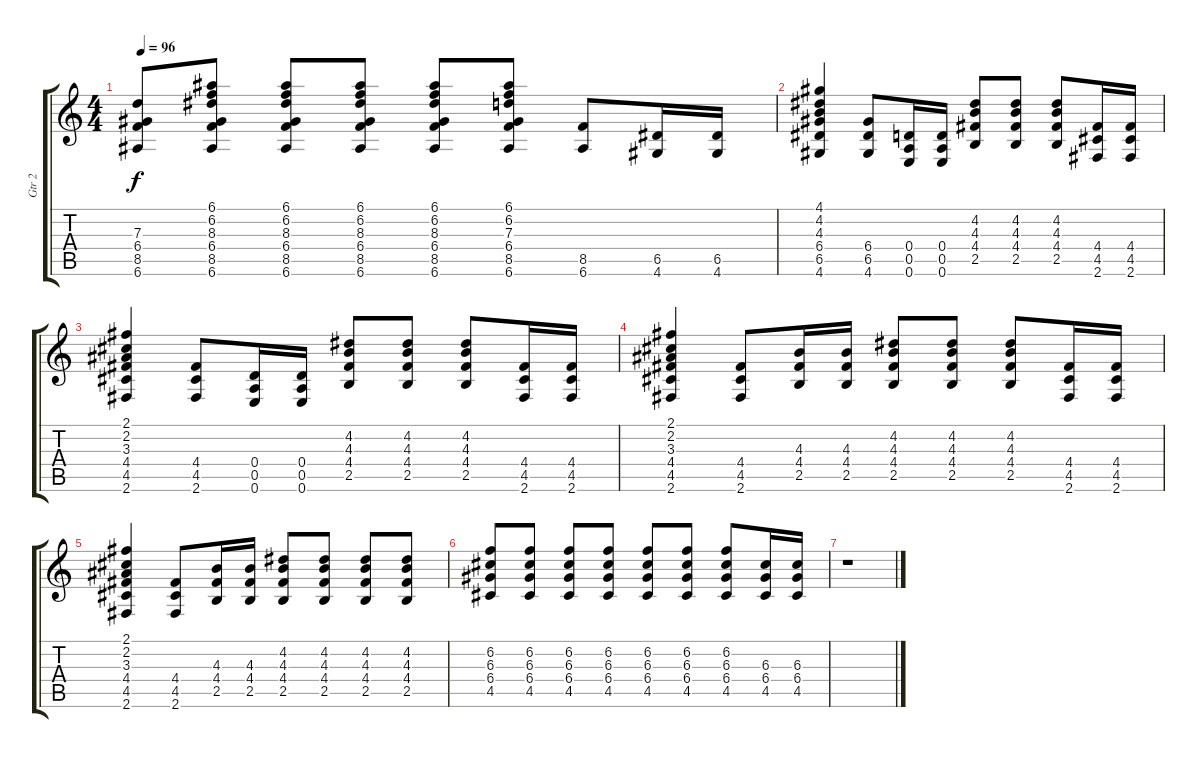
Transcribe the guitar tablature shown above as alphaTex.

\track ("Gtr 2" "Gtr 2") {instrument distortionguitar}
\staff {score tabs}
\tuning (E4 B3 G3 D3 A2 E2) {hide}
\ts (4 4)
\tempo 96
\clef g2
\ks c
(7.3 6.4 8.5 6.6).8{dy f} (6.1 6.2 8.3 6.4 8.5 6.6).8 (6.1 6.2 8.3 6.4 8.5 6.6).8 (6.1 6.2 8.3 6.4 8.5 6.6).8 (6.1 6.2 8.3 6.4 8.5 6.6).8 (6.1 6.2 7.3 6.4 8.5 6.6).8 (8.5 6.6).8 (6.5 4.6).16 (6.5 4.6).16 |
(4.1 4.2 4.3 6.4 6.5 4.6).4 (6.4 6.5 4.6).8 (0.4 0.5 0.6).16 (0.4 0.5 0.6).16 (4.2 4.3 4.4 2.5).8 (4.2 4.3 4.4 2.5).8 (4.2 4.3 4.4 2.5).8 (4.4 4.5 2.6).16 (4.4 4.5 2.6).16 |
(2.1 2.2 3.3 4.4 4.5 2.6).4 (4.4 4.5 2.6).8 (0.4 0.5 0.6).16 (0.4 0.5 0.6).16 (4.2 4.3 4.4 2.5).8 (4.2 4.3 4.4 2.5).8 (4.2 4.3 4.4 2.5).8 (4.4 4.5 2.6).16 (4.4 4.5 2.6).16 |
(2.1 2.2 3.3 4.4 4.5 2.6).4 (4.4 4.5 2.6).8 (4.3 4.4 2.5).16 (4.3 4.4 2.5).16 (4.2 4.3 4.4 2.5).8 (4.2 4.3 4.4 2.5).8 (4.2 4.3 4.4 2.5).8 (4.4 4.5 2.6).16 (4.4 4.5 2.6).16 |
(2.1 2.2 3.3 4.4 4.5 2.6).4 (4.4 4.5 2.6).8 (4.3 4.4 2.5).16 (4.3 4.4 2.5).16 (4.2 4.3 4.4 2.5).8 (4.2 4.3 4.4 2.5).8 (4.2 4.3 4.4 2.5).8 (4.2 4.3 4.4 2.5).8 |
(6.2 6.3 6.4 4.5).8 (6.2 6.3 6.4 4.5).8 (6.2 6.3 6.4 4.5).8 (6.2 6.3 6.4 4.5).8 (6.2 6.3 6.4 4.5).8 (6.2 6.3 6.4 4.5).8 (6.2 6.3 6.4 4.5).8 (6.3 6.4 4.5).16 (6.3 6.4 4.5).16 |
r.1
